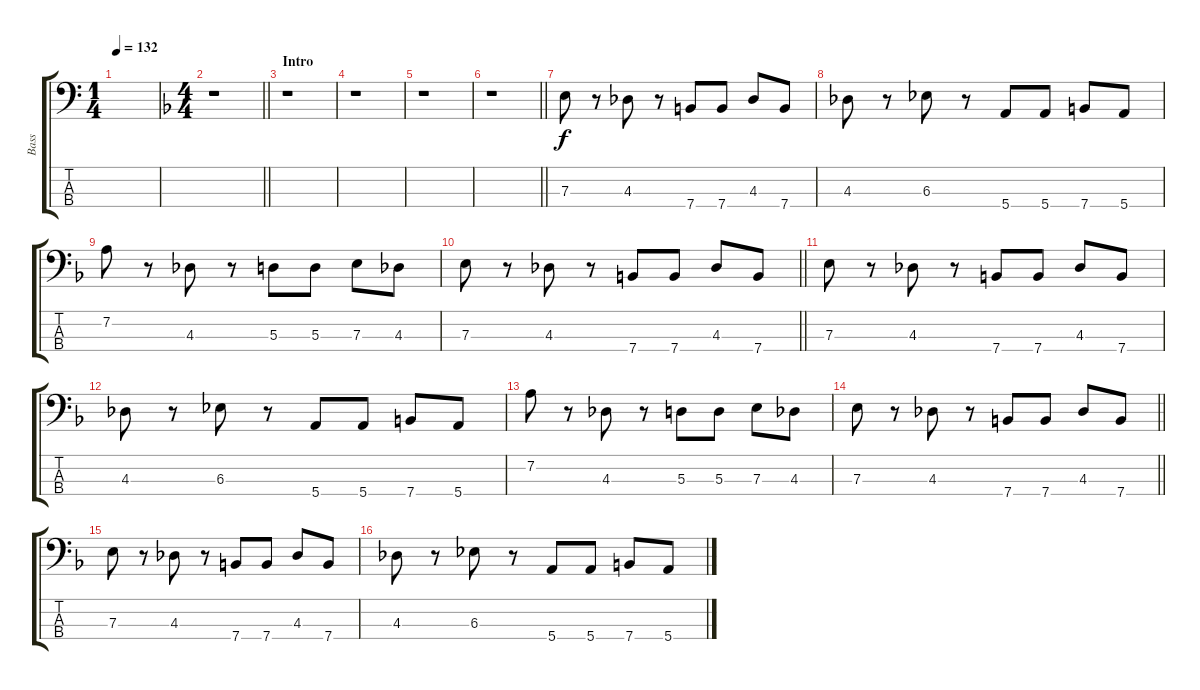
\track ("Bass" "Bass") {instrument electricbassfinger}
\staff {score tabs}
\tuning (G2 D2 A1 E1) {hide}
\ts (1 4)
\tempo 132
\clef f4
\ks c
|
\ts (4 4)
\barLineRight lightlight
\ks f
r.1 |
\section ("" "Intro")
r.1 |
r.1 |
r.1 |
\barLineRight lightlight
r.1 |
7.3.8 r.8 4.3.8 r.8 7.4.8 7.4.8 4.3.8 7.4.8 |
4.3.8 r.8 6.3.8 r.8 5.4.8 5.4.8 7.4.8 5.4.8 |
7.2.8 r.8 4.3.8 r.8 5.3.8 5.3.8 7.3.8 4.3.8 |
\barLineRight lightlight
7.3.8 r.8 4.3.8 r.8 7.4.8 7.4.8 4.3.8 7.4.8 |
7.3.8 r.8 4.3.8 r.8 7.4.8 7.4.8 4.3.8 7.4.8 |
4.3.8 r.8 6.3.8 r.8 5.4.8 5.4.8 7.4.8 5.4.8 |
7.2.8 r.8 4.3.8 r.8 5.3.8 5.3.8 7.3.8 4.3.8 |
\barLineRight lightlight
7.3.8 r.8 4.3.8 r.8 7.4.8 7.4.8 4.3.8 7.4.8 |
7.3.8 r.8 4.3.8 r.8 7.4.8 7.4.8 4.3.8 7.4.8 |
4.3.8 r.8 6.3.8 r.8 5.4.8 5.4.8 7.4.8 5.4.8
